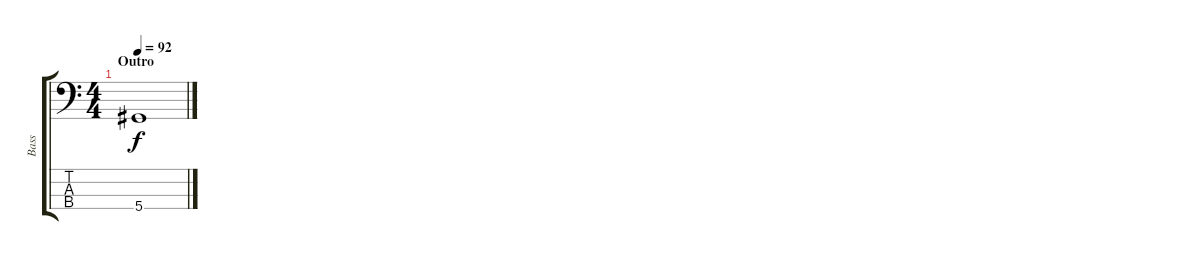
\track ("Bass" "Bass") {instrument electricbassfinger}
\staff {score tabs}
\tuning (Gb2 Db2 Ab1 Eb1) {hide}
\ts (4 4)
\section ("" "Outro")
\tempo 92
\clef f4
\ks c
5.4.1{dy f}
